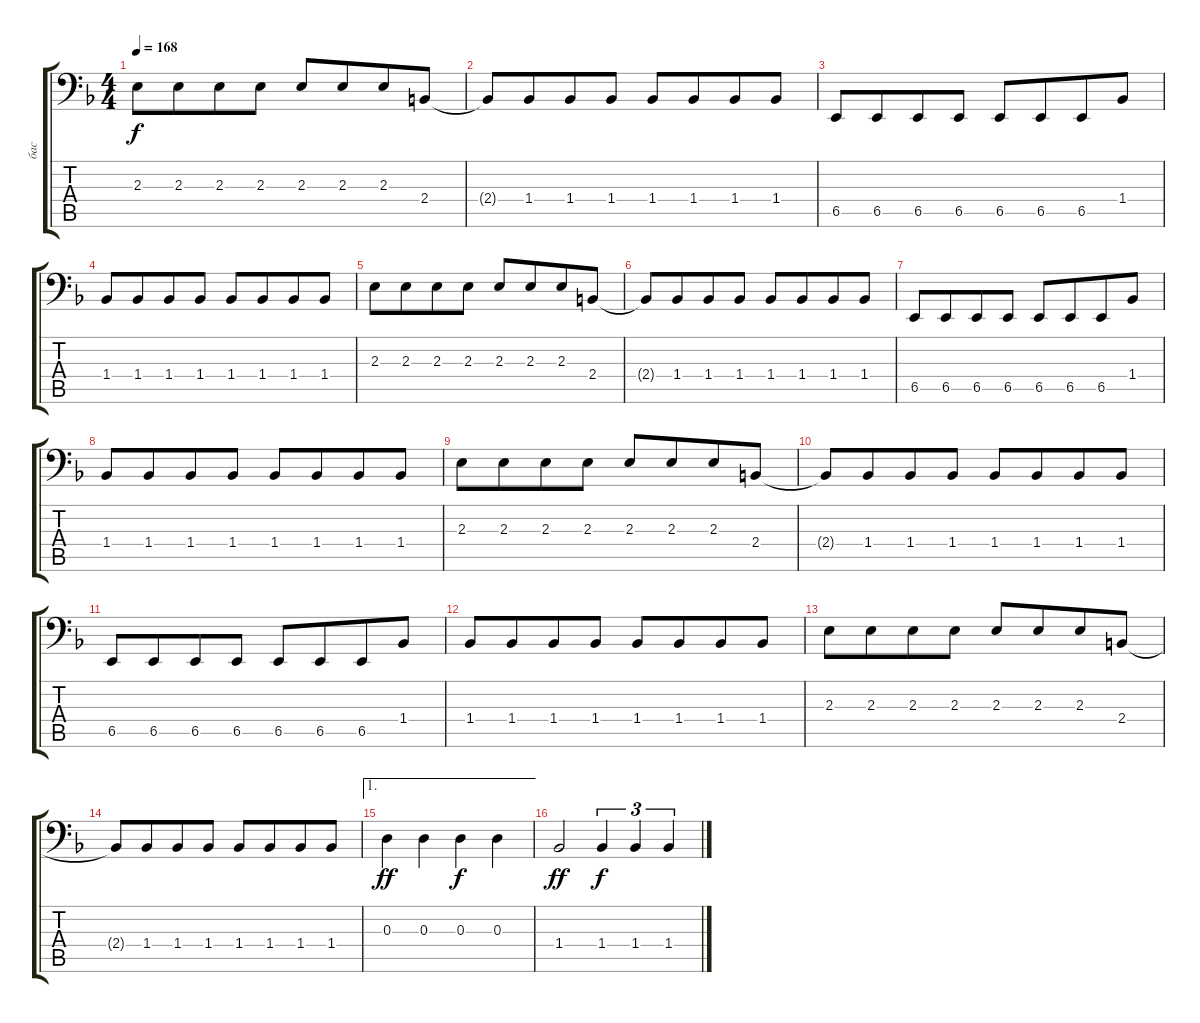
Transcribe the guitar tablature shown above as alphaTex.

\track ("бас" "бас") {instrument electricbassfinger}
\staff {score tabs}
\tuning (C3 G2 D2 A1 Bb0 C0) {hide}
\ts (4 4)
\tempo 168
\clef f4
\ks dminor
2.3.8{dy f} 2.3.8{beam merge} 2.3.8 2.3.8 2.3.8 2.3.8{beam merge} 2.3.8 2.4.8 |
2.4{t}.8 1.4.8{beam merge} 1.4.8 1.4.8 1.4.8 1.4.8{beam merge} 1.4.8 1.4.8 |
6.5.8 6.5.8{beam merge} 6.5.8 6.5.8 6.5.8 6.5.8{beam merge} 6.5.8 1.4.8 |
1.4.8 1.4.8{beam merge} 1.4.8 1.4.8 1.4.8 1.4.8{beam merge} 1.4.8 1.4.8 |
2.3.8 2.3.8{beam merge} 2.3.8 2.3.8 2.3.8 2.3.8{beam merge} 2.3.8 2.4.8 |
2.4{t}.8 1.4.8{beam merge} 1.4.8 1.4.8 1.4.8 1.4.8{beam merge} 1.4.8 1.4.8 |
6.5.8 6.5.8{beam merge} 6.5.8 6.5.8 6.5.8 6.5.8{beam merge} 6.5.8 1.4.8 |
1.4.8 1.4.8{beam merge} 1.4.8 1.4.8 1.4.8 1.4.8{beam merge} 1.4.8 1.4.8 |
2.3.8 2.3.8{beam merge} 2.3.8 2.3.8 2.3.8 2.3.8{beam merge} 2.3.8 2.4.8 |
2.4{t}.8 1.4.8{beam merge} 1.4.8 1.4.8 1.4.8 1.4.8{beam merge} 1.4.8 1.4.8 |
6.5.8 6.5.8{beam merge} 6.5.8 6.5.8 6.5.8 6.5.8{beam merge} 6.5.8 1.4.8 |
1.4.8 1.4.8{beam merge} 1.4.8 1.4.8 1.4.8 1.4.8{beam merge} 1.4.8 1.4.8 |
2.3.8 2.3.8{beam merge} 2.3.8 2.3.8 2.3.8 2.3.8{beam merge} 2.3.8 2.4.8 |
2.4{t}.8 1.4.8{beam merge} 1.4.8 1.4.8 1.4.8 1.4.8{beam merge} 1.4.8 1.4.8 |
\ae 1
0.3.4{dy ff} 0.3.4 0.3.4{dy f} 0.3.4 |
1.4.2{dy ff} 1.4.4{tu (3 2) dy f} 1.4.4{tu (3 2)} 1.4.4{tu (3 2)}
